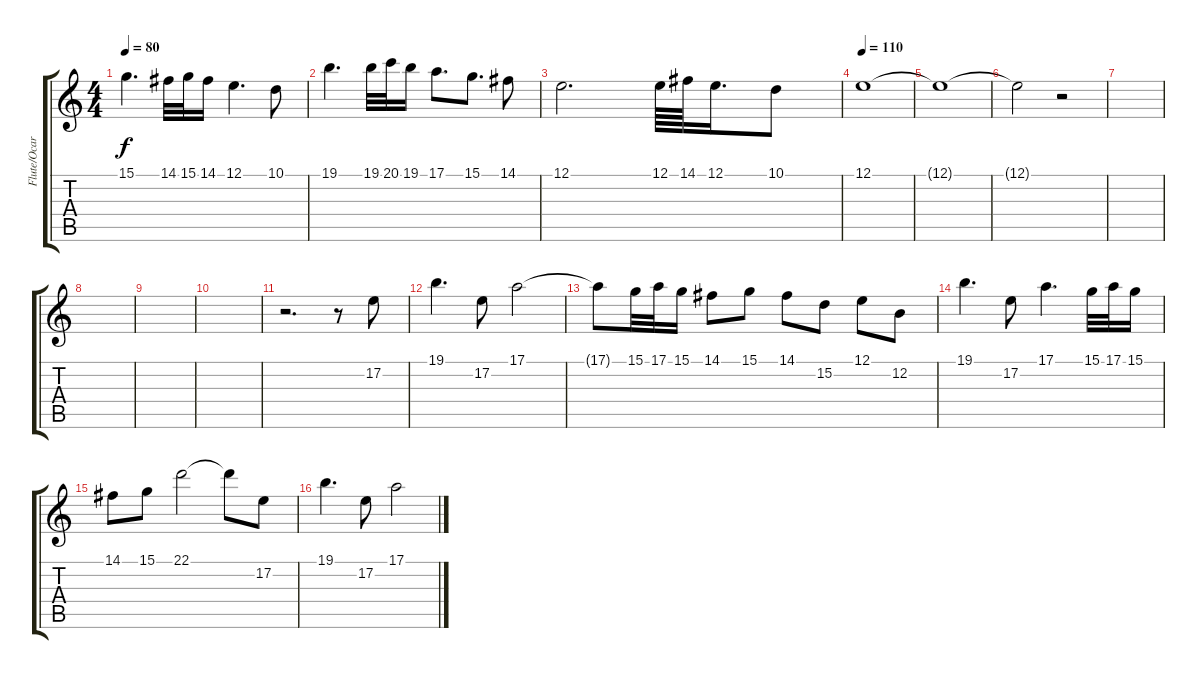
\track ("Flute/Ocarina" "Flute/Ocar") {instrument flute}
\staff {score tabs}
\tuning (E4 B3 G3 D3 A2 E2) {hide}
\ts (4 4)
\tempo 80
\clef g2
\ks c
15.1.4{d dy f} 14.1.32 15.1.32 14.1.16 12.1.4{d} 10.1.8 |
19.1.4{d} 19.1.32 20.1.32 19.1.16 17.1.8{d} 15.1.8{d} 14.1.8 |
12.1.2{d} 12.1.64 14.1.64 12.1.16{d} 10.1.8 |
\tempo 110
12.1.1 |
12.1{t}.1 |
12.1{t}.2 r.2 |
|
|
|
|
r.2{d instrument ocarina} r.8 17.2.8 |
19.1.4{d} 17.2.8 17.1.2 |
17.1{t}.8 15.1.32 17.1.32 15.1.16 14.1.8 15.1.8 14.1.8 15.2.8 12.1.8 12.2.8 |
19.1.4{d} 17.2.8 17.1.4{d} 15.1.32 17.1.32 15.1.16 |
14.1.8 15.1.8 22.1.2 22.1{t}.8 17.2.8 |
19.1.4{d} 17.2.8 17.1.2
